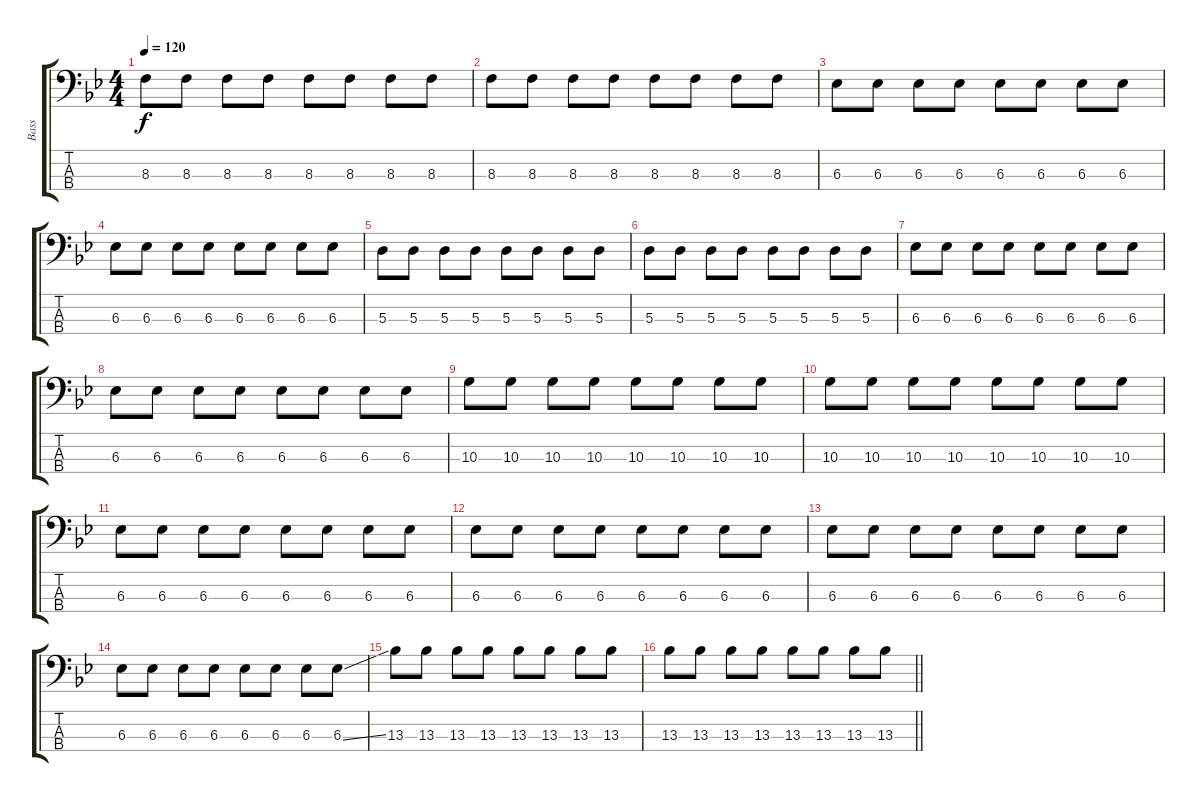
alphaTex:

\track ("Bass" "Bass") {instrument electricbassfinger}
\staff {score tabs}
\tuning (G2 D2 A1 E1) {hide}
\ts (4 4)
\tempo 120
\clef f4
\ks gminor
8.3.8{dy f} 8.3.8 8.3.8 8.3.8 8.3.8 8.3.8 8.3.8 8.3.8 |
8.3.8 8.3.8 8.3.8 8.3.8 8.3.8 8.3.8 8.3.8 8.3.8 |
6.3.8 6.3.8 6.3.8 6.3.8 6.3.8 6.3.8 6.3.8 6.3.8 |
6.3.8 6.3.8 6.3.8 6.3.8 6.3.8 6.3.8 6.3.8 6.3.8 |
5.3.8 5.3.8 5.3.8 5.3.8 5.3.8 5.3.8 5.3.8 5.3.8 |
5.3.8 5.3.8 5.3.8 5.3.8 5.3.8 5.3.8 5.3.8 5.3.8 |
6.3.8 6.3.8 6.3.8 6.3.8 6.3.8 6.3.8 6.3.8 6.3.8 |
6.3.8 6.3.8 6.3.8 6.3.8 6.3.8 6.3.8 6.3.8 6.3.8 |
10.3.8 10.3.8 10.3.8 10.3.8 10.3.8 10.3.8 10.3.8 10.3.8 |
10.3.8 10.3.8 10.3.8 10.3.8 10.3.8 10.3.8 10.3.8 10.3.8 |
6.3.8 6.3.8 6.3.8 6.3.8 6.3.8 6.3.8 6.3.8 6.3.8 |
6.3.8 6.3.8 6.3.8 6.3.8 6.3.8 6.3.8 6.3.8 6.3.8 |
6.3.8 6.3.8 6.3.8 6.3.8 6.3.8 6.3.8 6.3.8 6.3.8 |
6.3.8 6.3.8 6.3.8 6.3.8 6.3.8 6.3.8 6.3.8 6.3{ss}.8 |
13.3.8 13.3.8 13.3.8 13.3.8 13.3.8 13.3.8 13.3.8 13.3.8 |
\barLineRight lightlight
13.3.8 13.3.8 13.3.8 13.3.8 13.3.8 13.3.8 13.3.8 13.3.8
